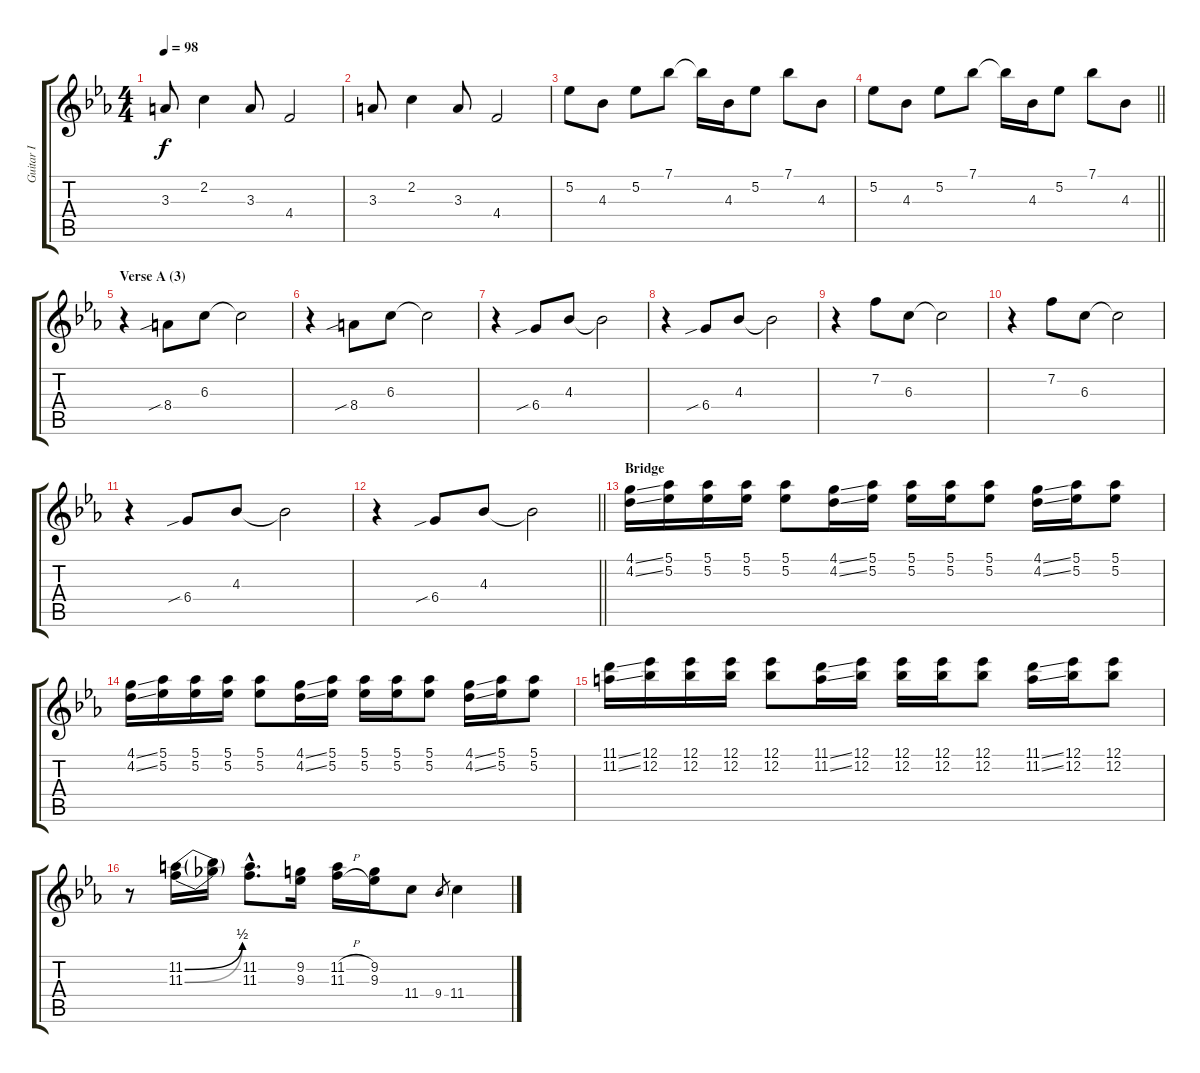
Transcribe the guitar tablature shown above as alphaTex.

\track ("Guitar I" "Guitar I") {instrument distortionguitar}
\staff {score tabs}
\tuning (Eb4 Bb3 Gb3 Db3 Ab2 Eb2) {hide}
\ts (4 4)
\tempo 98
\clef g2
\ks cminor
3.3.8{dy f} 2.2.4 3.3.8 4.4.2 |
3.3.8 2.2.4 3.3.8 4.4.2 |
5.2.8 4.3.8 5.2.8 7.1.8 7.1{t}.16 4.3.16 5.2.8 7.1.8 4.3.8 |
\barLineRight lightlight
5.2.8 4.3.8 5.2.8 7.1.8 7.1{t}.16 4.3.16 5.2.8 7.1.8 4.3.8 |
\section ("" "Verse A (3)")
r.4 8.4{sib}.8 6.3.8 6.3{t}.2 |
r.4 8.4{sib}.8 6.3.8 6.3{t}.2 |
r.4 6.4{sib}.8 4.3.8 4.3{t}.2 |
r.4 6.4{sib}.8 4.3.8 4.3{t}.2 |
r.4 7.2.8 6.3.8 6.3{t}.2 |
r.4 7.2.8 6.3.8 6.3{t}.2 |
r.4 6.4{sib}.8 4.3.8 4.3{t}.2 |
\barLineRight lightlight
r.4 6.4{sib}.8 4.3.8 4.3{t}.2 |
\section ("" "Bridge")
(4.1{ss} 4.2{ss}).16 (5.1 5.2).16 (5.1 5.2).16 (5.1 5.2).16 (5.1 5.2).8 (4.1{ss} 4.2{ss}).16 (5.1 5.2).16 (5.1 5.2).16 (5.1 5.2).16 (5.1 5.2).8 (4.1{ss} 4.2{ss}).16 (5.1 5.2).16 (5.1 5.2).8 |
(4.1{ss} 4.2{ss}).16 (5.1 5.2).16 (5.1 5.2).16 (5.1 5.2).16 (5.1 5.2).8 (4.1{ss} 4.2{ss}).16 (5.1 5.2).16 (5.1 5.2).16 (5.1 5.2).16 (5.1 5.2).8 (4.1{ss} 4.2{ss}).16 (5.1 5.2).16 (5.1 5.2).8 |
(11.1{ss} 11.2{ss}).16 (12.1 12.2).16 (12.1 12.2).16 (12.1 12.2).16 (12.1 12.2).8 (11.1{ss} 11.2{ss}).16 (12.1 12.2).16 (12.1 12.2).16 (12.1 12.2).16 (12.1 12.2).8 (11.1{ss} 11.2{ss}).16 (12.1 12.2).16 (12.1 12.2).8 |
r.8 (11.2{be (bend 0 0 60 2)} 11.3{be (bend 0 0 60 2)}).16 (11.2{t} 11.3{t}).16 (11.2{hac} 11.3{hac}).8{d} (9.2 9.3).16 (11.2{h} 11.3{h}).16 (9.2 9.3).16 11.4.8 9.4.8{gr} 11.4.4
